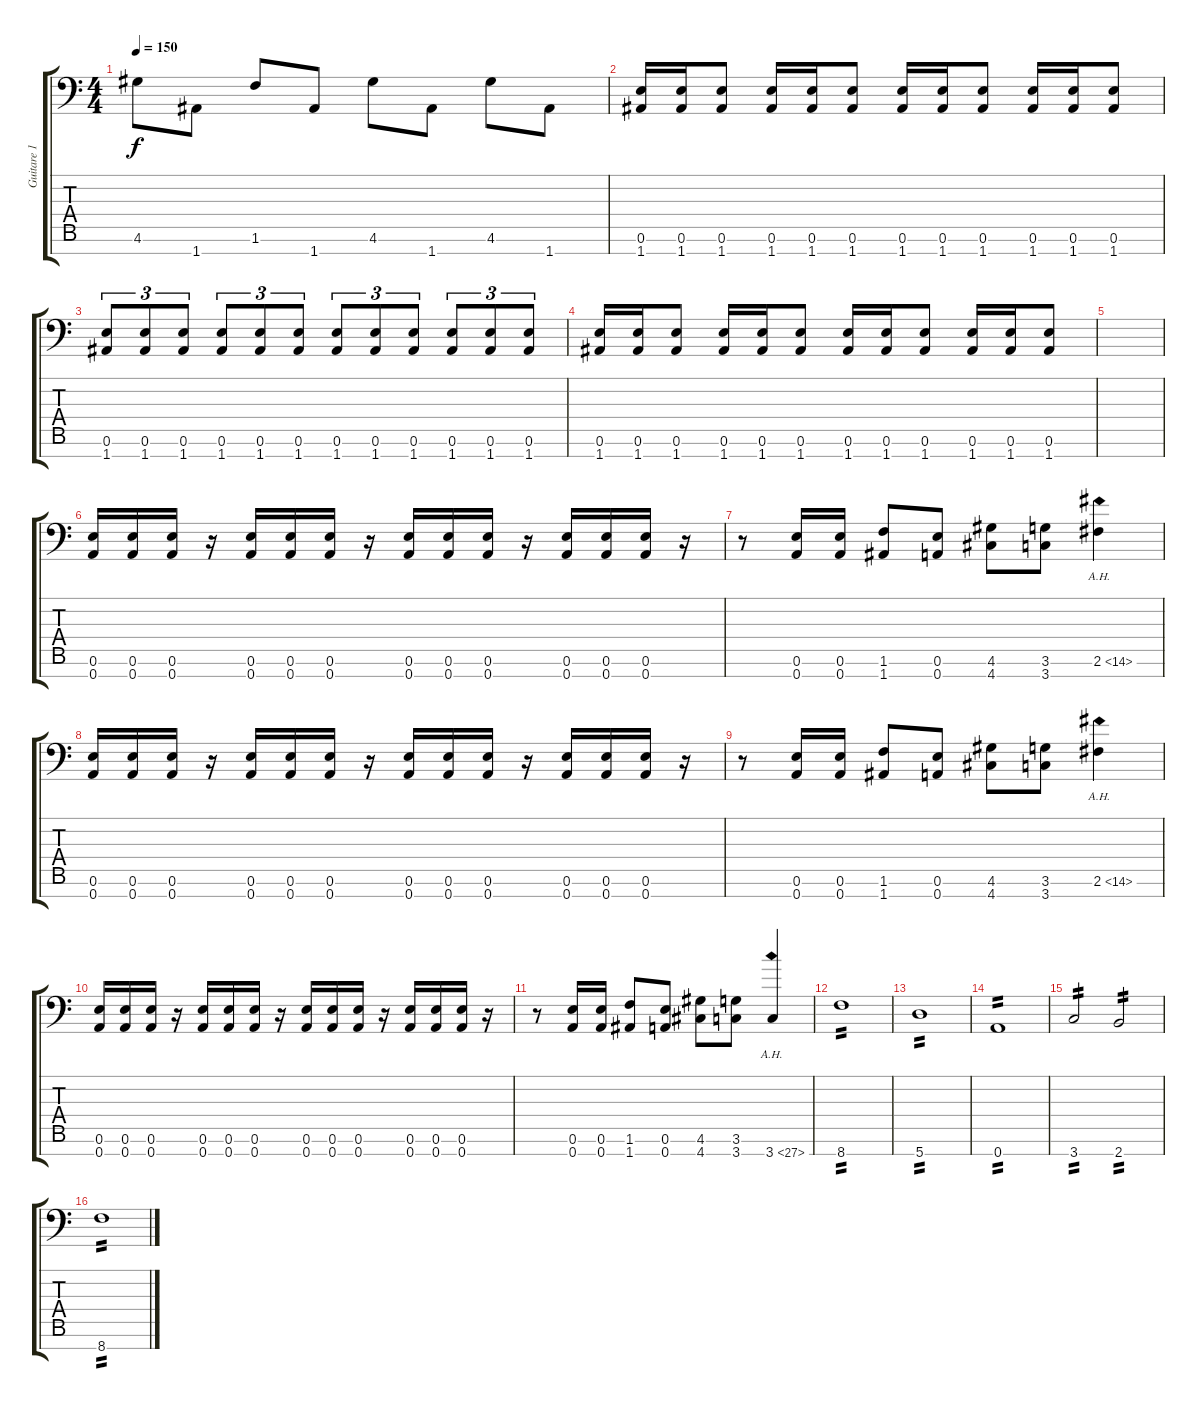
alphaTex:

\track ("Guitare 1" "Guitare 1") {instrument distortionguitar}
\staff {score tabs}
\tuning (E4 B3 G3 D3 A2 E2 A1) {hide}
\ts (4 4)
\tempo 150
\clef f4
\ks c
4.6.8{dy f} 1.7.8 1.6.8 1.7.8 4.6.8 1.7.8 4.6.8 1.7.8 |
(0.6 1.7).16 (0.6 1.7).16 (0.6 1.7).8 (0.6 1.7).16 (0.6 1.7).16 (0.6 1.7).8 (0.6 1.7).16 (0.6 1.7).16 (0.6 1.7).8 (0.6 1.7).16 (0.6 1.7).16 (0.6 1.7).8 |
(0.6 1.7).8{tu (3 2)} (0.6 1.7).8{tu (3 2)} (0.6 1.7).8{tu (3 2)} (0.6 1.7).8{tu (3 2)} (0.6 1.7).8{tu (3 2)} (0.6 1.7).8{tu (3 2)} (0.6 1.7).8{tu (3 2)} (0.6 1.7).8{tu (3 2)} (0.6 1.7).8{tu (3 2)} (0.6 1.7).8{tu (3 2)} (0.6 1.7).8{tu (3 2)} (0.6 1.7).8{tu (3 2)} |
(0.6 1.7).16 (0.6 1.7).16 (0.6 1.7).8 (0.6 1.7).16 (0.6 1.7).16 (0.6 1.7).8 (0.6 1.7).16 (0.6 1.7).16 (0.6 1.7).8 (0.6 1.7).16 (0.6 1.7).16 (0.6 1.7).8 |
|
(0.6 0.7).16 (0.6 0.7).16 (0.6 0.7).16 r.16 (0.6 0.7).16 (0.6 0.7).16 (0.6 0.7).16 r.16 (0.6 0.7).16 (0.6 0.7).16 (0.6 0.7).16 r.16 (0.6 0.7).16 (0.6 0.7).16 (0.6 0.7).16 r.16 |
r.8 (0.6 0.7).16 (0.6 0.7).16 (1.6 1.7).8 (0.6 0.7).8 (4.6 4.7).8 (3.6 3.7).8 2.6{ah 12}.4 |
(0.6 0.7).16 (0.6 0.7).16 (0.6 0.7).16 r.16 (0.6 0.7).16 (0.6 0.7).16 (0.6 0.7).16 r.16 (0.6 0.7).16 (0.6 0.7).16 (0.6 0.7).16 r.16 (0.6 0.7).16 (0.6 0.7).16 (0.6 0.7).16 r.16 |
r.8 (0.6 0.7).16 (0.6 0.7).16 (1.6 1.7).8 (0.6 0.7).8 (4.6 4.7).8 (3.6 3.7).8 2.6{ah 12}.4 |
(0.6 0.7).16 (0.6 0.7).16 (0.6 0.7).16 r.16 (0.6 0.7).16 (0.6 0.7).16 (0.6 0.7).16 r.16 (0.6 0.7).16 (0.6 0.7).16 (0.6 0.7).16 r.16 (0.6 0.7).16 (0.6 0.7).16 (0.6 0.7).16 r.16 |
r.8 (0.6 0.7).16 (0.6 0.7).16 (1.6 1.7).8 (0.6 0.7).8 (4.6 4.7).8 (3.6 3.7).8 3.7{ah 24}.4 |
8.7.1{tp 2} |
5.7.1{tp 2} |
0.7.1{tp 2} |
3.7.2{tp 2} 2.7.2{tp 2} |
8.7.1{tp 2}
